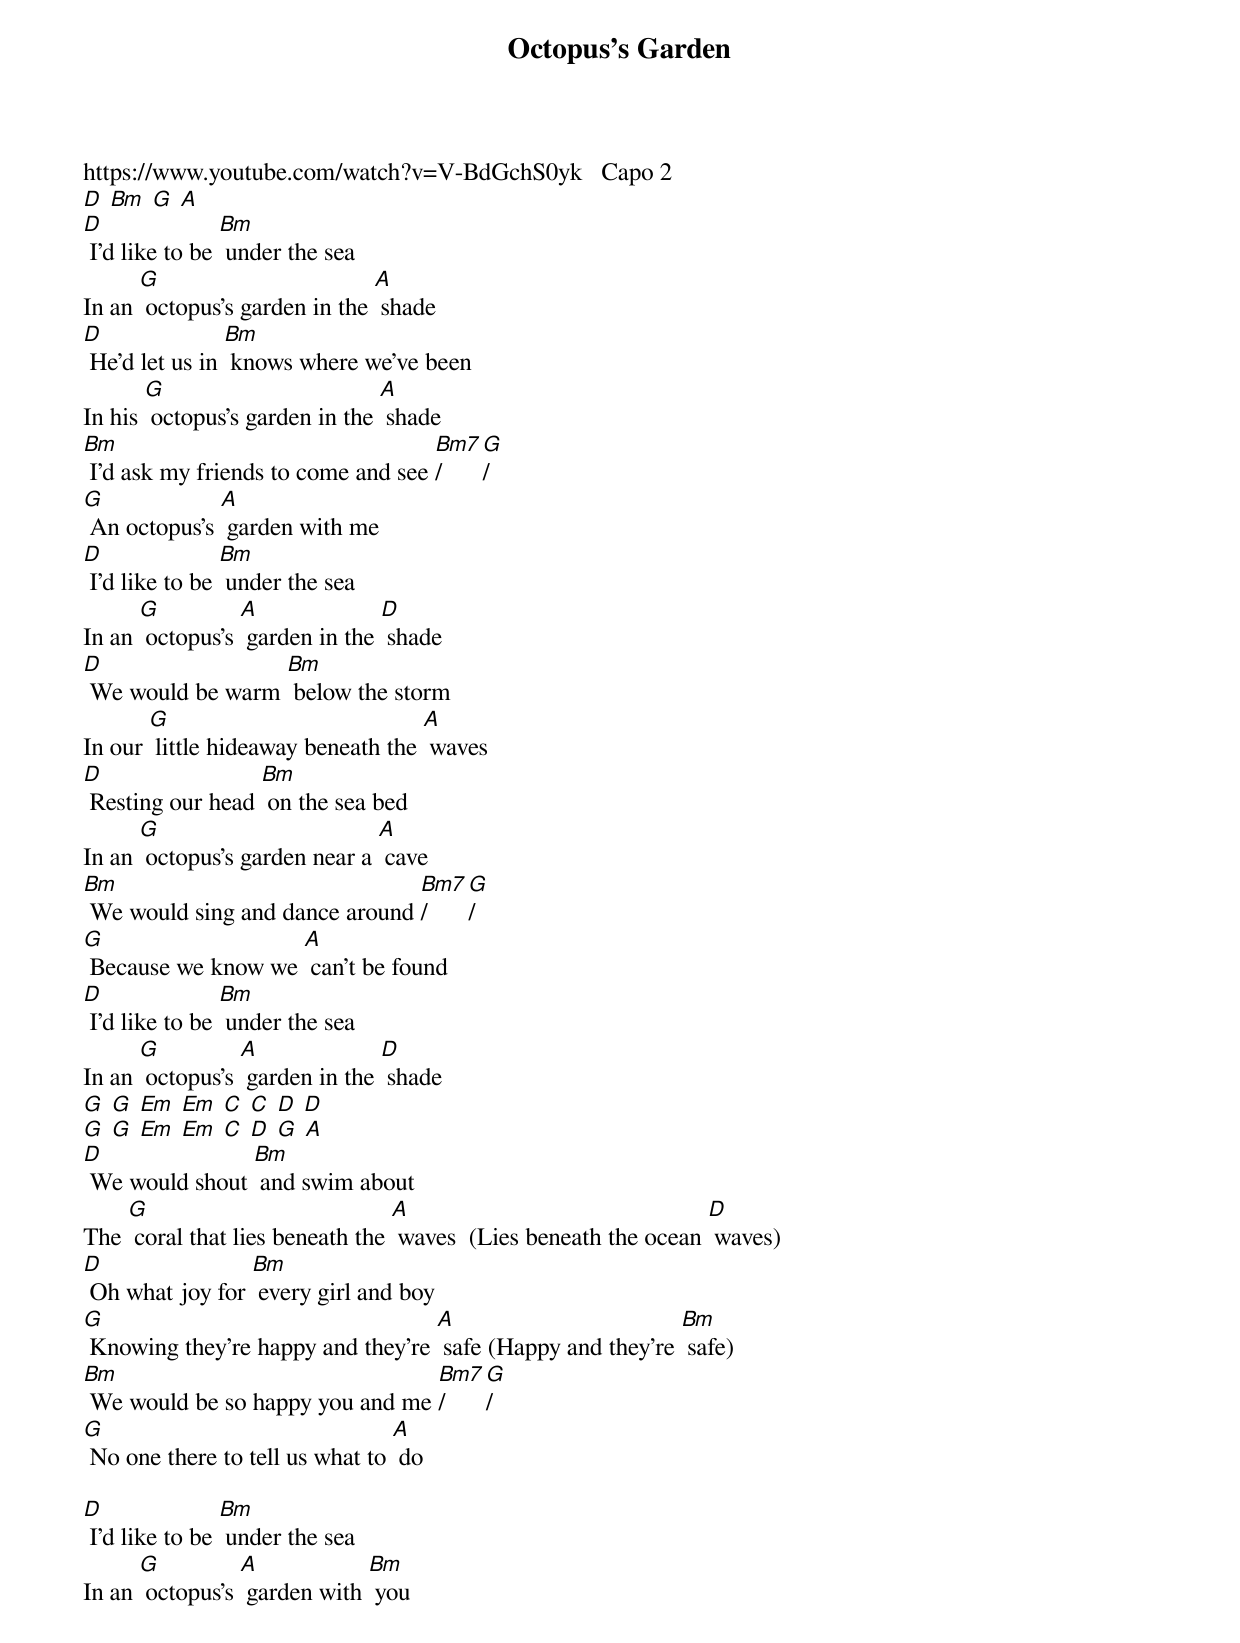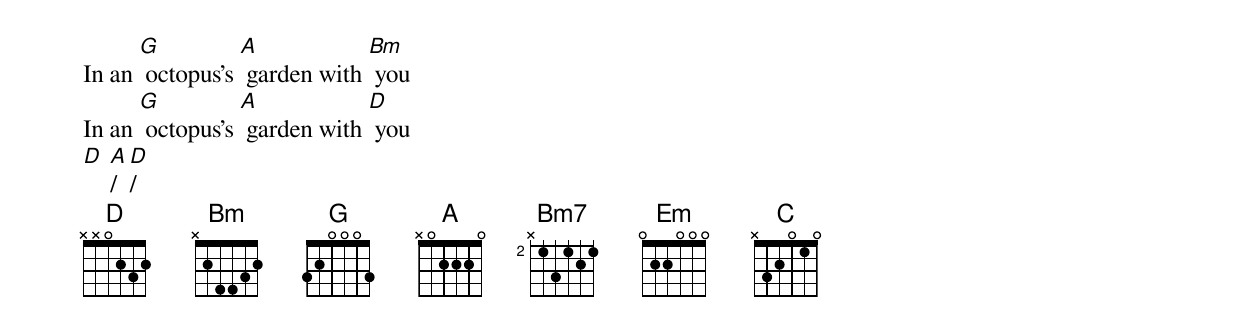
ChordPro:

{t: Octopus's Garden }
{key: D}
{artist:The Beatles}
https://www.youtube.com/watch?v=V-BdGchS0yk   Capo 2
{c: }
[D] [Bm] [G] [A]
[D] I'd like to be [Bm] under the sea
In an [G] octopus's garden in the [A] shade
[D] He'd let us in [Bm] knows where we've been
In his [G] octopus's garden in the [A] shade
{c: }
[Bm] I'd ask my friends to come and see [Bm7]/ [G]/
[G] An octopus's [A] garden with me
[D] I'd like to be [Bm] under the sea
In an [G] octopus's [A] garden in the [D] shade
{c: }
[D] We would be warm [Bm] below the storm
In our [G] little hideaway beneath the [A] waves
[D] Resting our head [Bm] on the sea bed
In an [G] octopus's garden near a [A] cave
{c: }
[Bm] We would sing and dance around [Bm7]/ [G]/
[G] Because we know we [A] can't be found
[D] I'd like to be [Bm] under the sea
In an [G] octopus's [A] garden in the [D] shade
{c: }
[G] [G] [Em] [Em] [C] [C] [D] [D]
[G] [G] [Em] [Em] [C] [D] [G] [A]
[D] We would shout [Bm] and swim about
The [G] coral that lies beneath the [A] waves  (Lies beneath the ocean [D] waves)
[D] Oh what joy for [Bm] every girl and boy
[G] Knowing they're happy and they're [A] safe (Happy and they're [Bm] safe)
[Bm] We would be so happy you and me [Bm7]/ [G]/
[G] No one there to tell us what to [A] do

[D] I'd like to be [Bm] under the sea
In an [G] octopus's [A] garden with [Bm] you
In an [G] octopus's [A] garden with [Bm] you
In an [G] octopus's [A] garden with [D] you
[D] [A]/ [D]/
